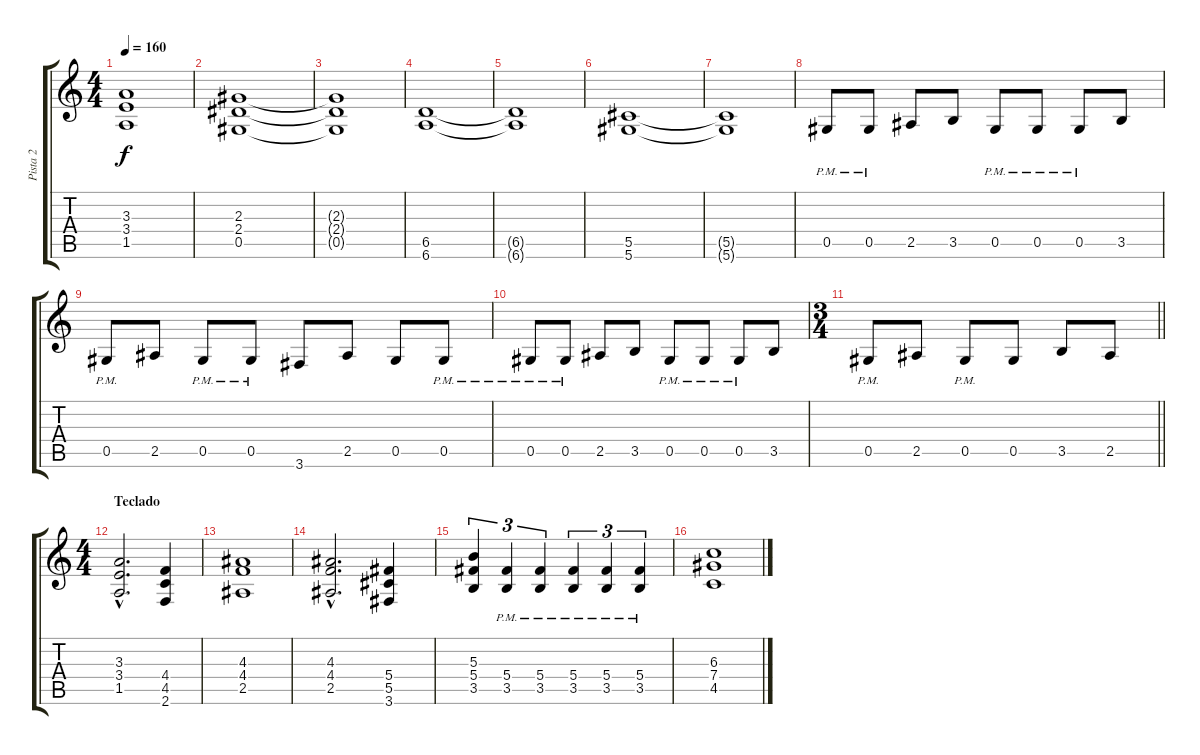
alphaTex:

\track ("Pista 2" "Pista 2") {instrument overdrivenguitar}
\staff {score tabs}
\tuning (Eb4 Bb3 Gb3 Db3 Ab2 Eb2) {hide}
\ts (4 4)
\tempo 160
\clef g2
\ks c
(3.3{t} 3.4{t} 1.5{t}).1{dy f} |
(2.3 2.4 0.5).1 |
(2.3{t} 2.4{t} 0.5{t}).1 |
(6.5 6.6).1 |
(6.5{t} 6.6{t}).1 |
(5.5 5.6).1 |
(5.5{t} 5.6{t}).1 |
0.5{pm}.8 0.5{pm}.8 2.5.8 3.5.8 0.5{pm}.8 0.5{pm}.8 0.5{pm}.8 3.5.8 |
0.5{pm}.8 2.5.8 0.5{pm}.8 0.5{pm}.8 3.6.8 2.5.8 0.5.8 0.5{pm}.8 |
0.5{pm}.8 0.5{pm}.8 2.5.8 3.5.8 0.5{pm}.8 0.5{pm}.8 0.5{pm}.8 3.5.8 |
\ts (3 4)
\barLineRight lightlight
0.5{pm}.8 2.5.8 0.5{pm}.8 0.5.8 3.5.8 2.5.8 |
\ts (4 4)
\section ("" "Teclado")
(3.3{hac} 3.4{hac} 1.5{hac}).2{d} (4.4 4.5 2.6).4 |
(4.3 4.4 2.5).1 |
(4.3{hac} 4.4{hac} 2.5{hac}).2{d} (5.4 5.5 3.6).4 |
(5.3 5.4 3.5).4{tu (3 2)} (5.4{pm} 3.5{pm}).4{tu (3 2)} (5.4{pm} 3.5{pm}).4{tu (3 2)} (5.4{pm} 3.5{pm}).4{tu (3 2)} (5.4{pm} 3.5{pm}).4{tu (3 2)} (5.4{pm} 3.5{pm}).4{tu (3 2)} |
(6.3 7.4 4.5).1
